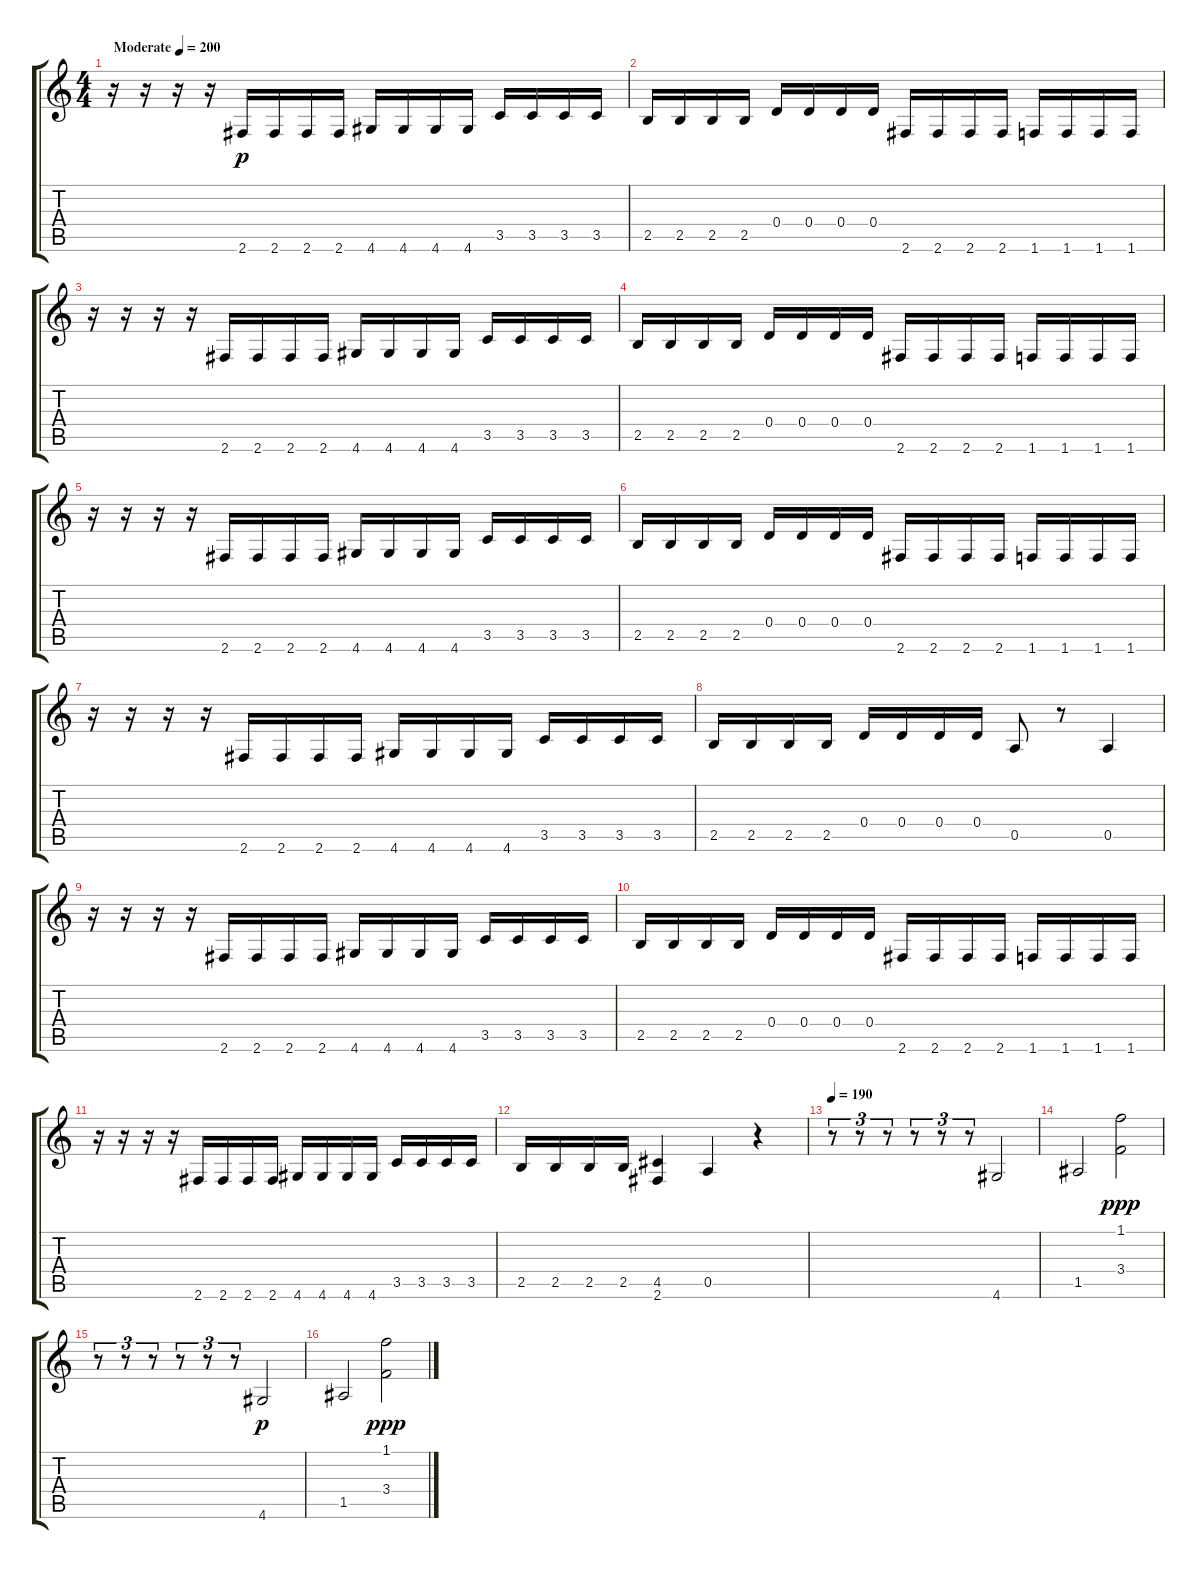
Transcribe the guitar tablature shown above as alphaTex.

\track "" {instrument distortionguitar}
\staff {score tabs}
\tuning (E4 B3 G3 D3 A2 E2) {hide}
\ts (4 4)
\tempo (200 "Moderate")
\clef g2
\ks c
r.16{dy p instrument distortionguitar} r.16 r.16 r.16 2.6.16 2.6.16 2.6.16 2.6.16 4.6.16 4.6.16 4.6.16 4.6.16 3.5.16 3.5.16 3.5.16 3.5.16 |
2.5.16 2.5.16 2.5.16 2.5.16 0.4.16 0.4.16 0.4.16 0.4.16 2.6.16 2.6.16 2.6.16 2.6.16 1.6.16 1.6.16 1.6.16 1.6.16 |
r.16 r.16 r.16 r.16 2.6.16 2.6.16 2.6.16 2.6.16 4.6.16 4.6.16 4.6.16 4.6.16 3.5.16 3.5.16 3.5.16 3.5.16 |
2.5.16 2.5.16 2.5.16 2.5.16 0.4.16 0.4.16 0.4.16 0.4.16 2.6.16 2.6.16 2.6.16 2.6.16 1.6.16 1.6.16 1.6.16 1.6.16 |
r.16 r.16 r.16 r.16 2.6.16 2.6.16 2.6.16 2.6.16 4.6.16 4.6.16 4.6.16 4.6.16 3.5.16 3.5.16 3.5.16 3.5.16 |
2.5.16 2.5.16 2.5.16 2.5.16 0.4.16 0.4.16 0.4.16 0.4.16 2.6.16 2.6.16 2.6.16 2.6.16 1.6.16 1.6.16 1.6.16 1.6.16 |
r.16 r.16 r.16 r.16 2.6.16 2.6.16 2.6.16 2.6.16 4.6.16 4.6.16 4.6.16 4.6.16 3.5.16 3.5.16 3.5.16 3.5.16 |
2.5.16 2.5.16 2.5.16 2.5.16 0.4.16 0.4.16 0.4.16 0.4.16 0.5.8 r.8 0.5.4 |
r.16 r.16 r.16 r.16 2.6.16 2.6.16 2.6.16 2.6.16 4.6.16 4.6.16 4.6.16 4.6.16 3.5.16 3.5.16 3.5.16 3.5.16 |
2.5.16 2.5.16 2.5.16 2.5.16 0.4.16 0.4.16 0.4.16 0.4.16 2.6.16 2.6.16 2.6.16 2.6.16 1.6.16 1.6.16 1.6.16 1.6.16 |
r.16 r.16 r.16 r.16 2.6.16 2.6.16 2.6.16 2.6.16 4.6.16 4.6.16 4.6.16 4.6.16 3.5.16 3.5.16 3.5.16 3.5.16 |
2.5.16 2.5.16 2.5.16 2.5.16 (4.5 2.6).4 0.5.4 r.4 |
\tempo 190
r.8{tu (3 2)} r.8{tu (3 2)} r.8{tu (3 2)} r.8{tu (3 2)} r.8{tu (3 2)} r.8{tu (3 2)} 4.6.2 |
1.5.2 (1.1 3.4).2{dy ppp} |
r.8{tu (3 2)} r.8{tu (3 2)} r.8{tu (3 2)} r.8{tu (3 2)} r.8{tu (3 2)} r.8{tu (3 2)} 4.6.2{dy p} |
1.5.2 (1.1 3.4).2{dy ppp}
